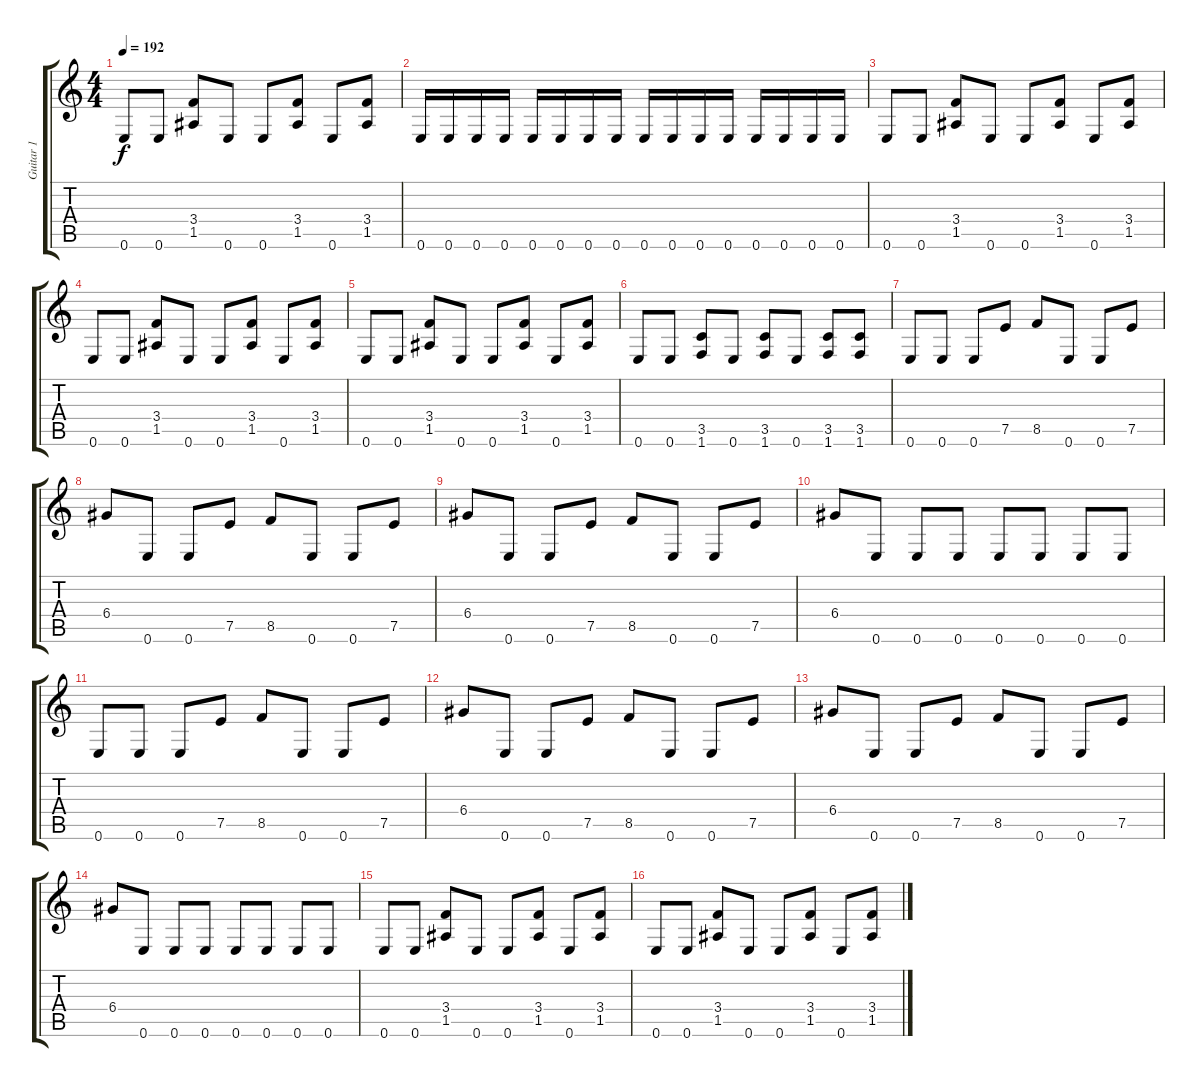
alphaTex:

\track ("Guitar 1" "Guitar 1") {instrument distortionguitar}
\staff {score tabs}
\tuning (E4 B3 G3 D3 A2 E2) {hide}
\ts (4 4)
\tempo 192
\clef g2
\ks c
0.6.8{dy f} 0.6.8 (3.4 1.5).8 0.6.8 0.6.8 (3.4 1.5).8 0.6.8 (3.4 1.5).8 |
0.6.16 0.6.16 0.6.16 0.6.16 0.6.16 0.6.16 0.6.16 0.6.16 0.6.16 0.6.16 0.6.16 0.6.16 0.6.16 0.6.16 0.6.16 0.6.16 |
0.6.8 0.6.8 (3.4 1.5).8 0.6.8 0.6.8 (3.4 1.5).8 0.6.8 (3.4 1.5).8 |
0.6.8 0.6.8 (3.4 1.5).8 0.6.8 0.6.8 (3.4 1.5).8 0.6.8 (3.4 1.5).8 |
0.6.8 0.6.8 (3.4 1.5).8 0.6.8 0.6.8 (3.4 1.5).8 0.6.8 (3.4 1.5).8 |
0.6.8 0.6.8 (3.5 1.6).8 0.6.8 (3.5 1.6).8 0.6.8 (3.5 1.6).8 (3.5 1.6).8 |
0.6.8 0.6.8 0.6.8 7.5.8 8.5.8 0.6.8 0.6.8 7.5.8 |
6.4.8 0.6.8 0.6.8 7.5.8 8.5.8 0.6.8 0.6.8 7.5.8 |
6.4.8 0.6.8 0.6.8 7.5.8 8.5.8 0.6.8 0.6.8 7.5.8 |
6.4.8 0.6.8 0.6.8 0.6.8 0.6.8 0.6.8 0.6.8 0.6.8 |
0.6.8 0.6.8 0.6.8 7.5.8 8.5.8 0.6.8 0.6.8 7.5.8 |
6.4.8 0.6.8 0.6.8 7.5.8 8.5.8 0.6.8 0.6.8 7.5.8 |
6.4.8 0.6.8 0.6.8 7.5.8 8.5.8 0.6.8 0.6.8 7.5.8 |
6.4.8 0.6.8 0.6.8 0.6.8 0.6.8 0.6.8 0.6.8 0.6.8 |
0.6.8 0.6.8 (3.4 1.5).8 0.6.8 0.6.8 (3.4 1.5).8 0.6.8 (3.4 1.5).8 |
0.6.8 0.6.8 (3.4 1.5).8 0.6.8 0.6.8 (3.4 1.5).8 0.6.8 (3.4 1.5).8
